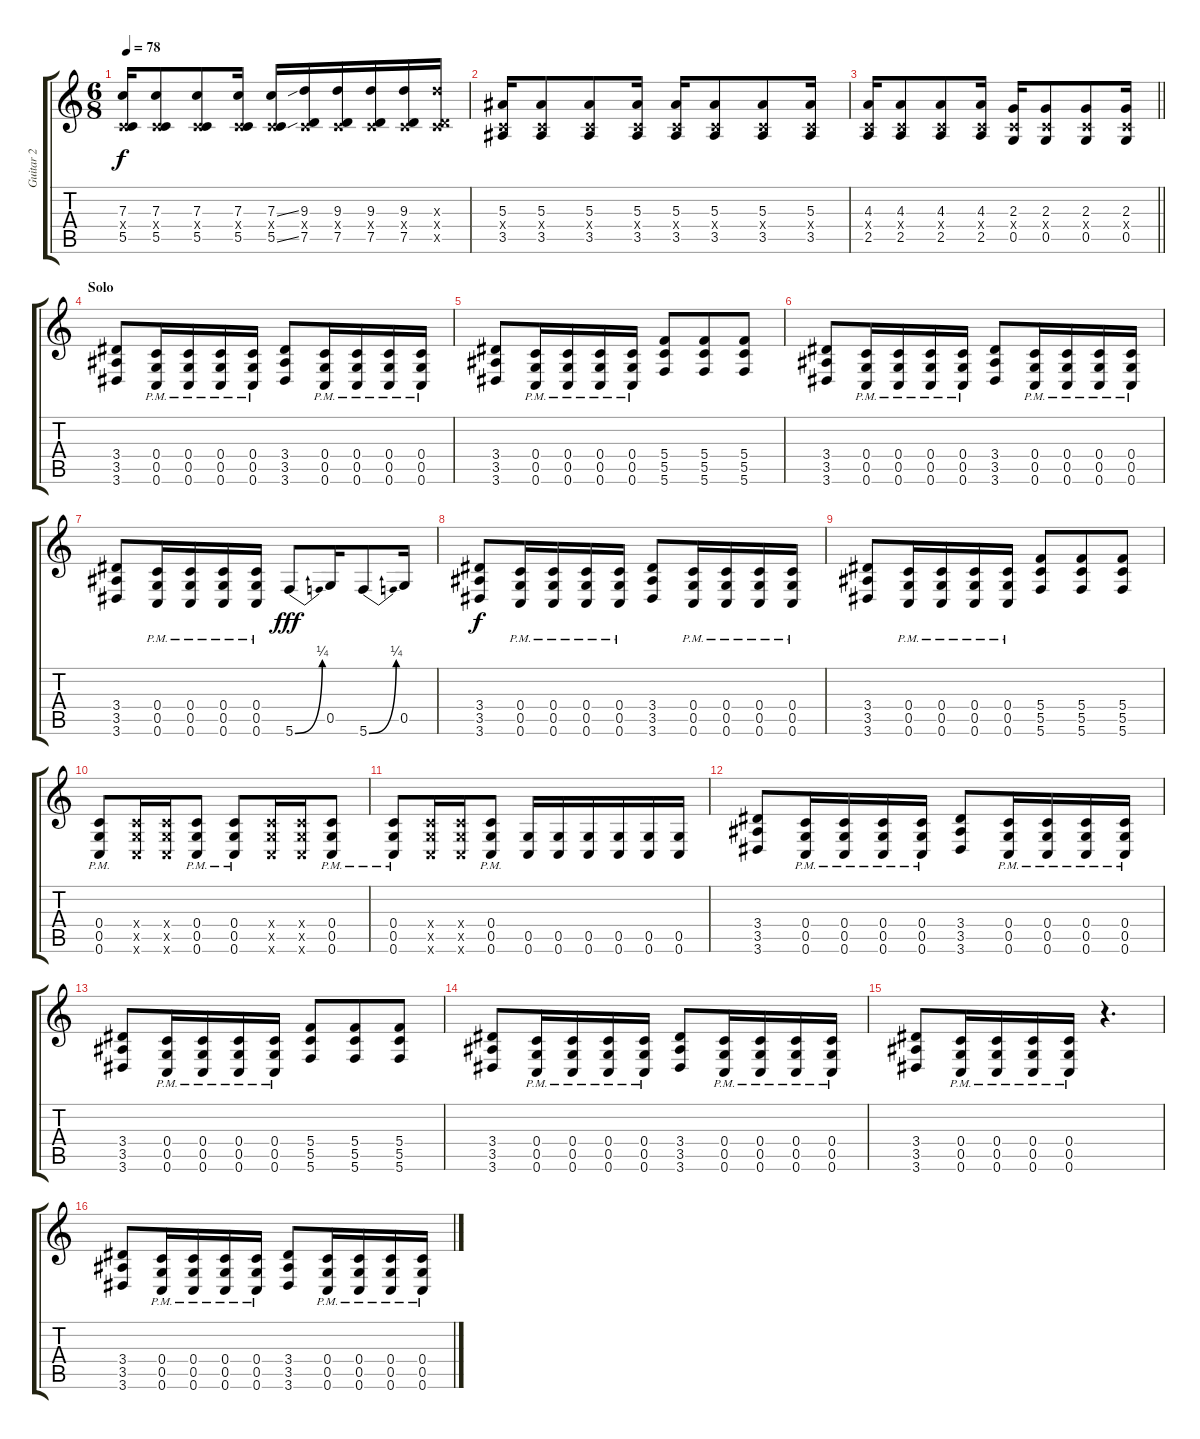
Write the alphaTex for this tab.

\track ("Guitar 2" "Guitar 2") {instrument overdrivenguitar}
\staff {score tabs}
\tuning (D4 A3 F3 C3 G2 C2) {hide}
\ts (6 8)
\tempo 78
\clef g2
\ks c
(7.3 0.4{x} 5.5).16{dy f} (7.3 0.4{x} 5.5).8 (7.3 0.4{x} 5.5).8 (7.3 0.4{x} 5.5).16 (7.3{ss} 0.4{x} 5.5{ss}).16 (9.3 0.4{x} 7.5).16 (9.3 0.4{x} 7.5).16 (9.3 0.4{x} 7.5).16 (9.3 0.4{x} 7.5).16 (9.3{x} 0.4{x} 7.5{x}).16 |
(5.3 0.4{x} 3.5).16 (5.3 0.4{x} 3.5).8 (5.3 0.4{x} 3.5).8 (5.3 0.4{x} 3.5).16 (5.3 0.4{x} 3.5).16 (5.3 0.4{x} 3.5).8 (5.3 0.4{x} 3.5).8 (5.3 0.4{x} 3.5).16 |
\barLineRight lightlight
(4.3 0.4{x} 2.5).16 (4.3 0.4{x} 2.5).8 (4.3 0.4{x} 2.5).8 (4.3 0.4{x} 2.5).16 (2.3 0.4{x} 0.5).16 (2.3 0.4{x} 0.5).8 (2.3 0.4{x} 0.5).8 (2.3 0.4{x} 0.5).16 |
\section ("" "Solo")
(3.4 3.5 3.6).8 (0.4{pm} 0.5{pm} 0.6{pm}).16 (0.4{pm} 0.5{pm} 0.6{pm}).16 (0.4{pm} 0.5{pm} 0.6{pm}).16 (0.4{pm} 0.5{pm} 0.6{pm}).16 (3.4 3.5 3.6).8 (0.4{pm} 0.5{pm} 0.6{pm}).16 (0.4{pm} 0.5{pm} 0.6{pm}).16 (0.4{pm} 0.5{pm} 0.6{pm}).16 (0.4{pm} 0.5{pm} 0.6{pm}).16 |
(3.4 3.5 3.6).8 (0.4{pm} 0.5{pm} 0.6{pm}).16 (0.4{pm} 0.5{pm} 0.6{pm}).16 (0.4{pm} 0.5{pm} 0.6{pm}).16 (0.4{pm} 0.5{pm} 0.6{pm}).16 (5.4 5.5 5.6).8 (5.4 5.5 5.6).8 (5.4 5.5 5.6).8 |
(3.4 3.5 3.6).8 (0.4{pm} 0.5{pm} 0.6{pm}).16 (0.4{pm} 0.5{pm} 0.6{pm}).16 (0.4{pm} 0.5{pm} 0.6{pm}).16 (0.4{pm} 0.5{pm} 0.6{pm}).16 (3.4 3.5 3.6).8 (0.4{pm} 0.5{pm} 0.6{pm}).16 (0.4{pm} 0.5{pm} 0.6{pm}).16 (0.4{pm} 0.5{pm} 0.6{pm}).16 (0.4{pm} 0.5{pm} 0.6{pm}).16 |
(3.4 3.5 3.6).8 (0.4{pm} 0.5{pm} 0.6{pm}).16 (0.4{pm} 0.5{pm} 0.6{pm}).16 (0.4{pm} 0.5{pm} 0.6{pm}).16 (0.4{pm} 0.5{pm} 0.6{pm}).16 5.6{be (bend 0 0 60 1)}.8{dy fff} 0.5.16 5.6{be (bend 0 0 60 1)}.8 0.5.16 |
(3.4 3.5 3.6).8{dy f} (0.4{pm} 0.5{pm} 0.6{pm}).16 (0.4{pm} 0.5{pm} 0.6{pm}).16 (0.4{pm} 0.5{pm} 0.6{pm}).16 (0.4{pm} 0.5{pm} 0.6{pm}).16 (3.4 3.5 3.6).8 (0.4{pm} 0.5{pm} 0.6{pm}).16 (0.4{pm} 0.5{pm} 0.6{pm}).16 (0.4{pm} 0.5{pm} 0.6{pm}).16 (0.4{pm} 0.5{pm} 0.6{pm}).16 |
(3.4 3.5 3.6).8 (0.4{pm} 0.5{pm} 0.6{pm}).16 (0.4{pm} 0.5{pm} 0.6{pm}).16 (0.4{pm} 0.5{pm} 0.6{pm}).16 (0.4{pm} 0.5{pm} 0.6{pm}).16 (5.4 5.5 5.6).8 (5.4 5.5 5.6).8 (5.4 5.5 5.6).8 |
(0.4{pm} 0.5{pm} 0.6{pm}).8 (0.4{x} 0.5{x} 0.6{x}).16 (0.4{x} 0.5{x} 0.6{x}).16 (0.4{pm} 0.5{pm} 0.6{pm}).8 (0.4{pm} 0.5{pm} 0.6{pm}).8 (0.4{x} 0.5{x} 0.6{x}).16 (0.4{x} 0.5{x} 0.6{x}).16 (0.4{pm} 0.5{pm} 0.6{pm}).8 |
(0.4{pm} 0.5{pm} 0.6{pm}).8 (0.4{x} 0.5{x} 0.6{x}).16 (0.4{x} 0.5{x} 0.6{x}).16 (0.4{pm} 0.5{pm} 0.6{pm}).8 (0.5 0.6).16 (0.5 0.6).16 (0.5 0.6).16 (0.5 0.6).16 (0.5 0.6).16 (0.5 0.6).16 |
(3.4 3.5 3.6).8 (0.4{pm} 0.5{pm} 0.6{pm}).16 (0.4{pm} 0.5{pm} 0.6{pm}).16 (0.4{pm} 0.5{pm} 0.6{pm}).16 (0.4{pm} 0.5{pm} 0.6{pm}).16 (3.4 3.5 3.6).8 (0.4{pm} 0.5{pm} 0.6{pm}).16 (0.4{pm} 0.5{pm} 0.6{pm}).16 (0.4{pm} 0.5{pm} 0.6{pm}).16 (0.4{pm} 0.5{pm} 0.6{pm}).16 |
(3.4 3.5 3.6).8 (0.4{pm} 0.5{pm} 0.6{pm}).16 (0.4{pm} 0.5{pm} 0.6{pm}).16 (0.4{pm} 0.5{pm} 0.6{pm}).16 (0.4{pm} 0.5{pm} 0.6{pm}).16 (5.4 5.5 5.6).8 (5.4 5.5 5.6).8 (5.4 5.5 5.6).8 |
(3.4 3.5 3.6).8 (0.4{pm} 0.5{pm} 0.6{pm}).16 (0.4{pm} 0.5{pm} 0.6{pm}).16 (0.4{pm} 0.5{pm} 0.6{pm}).16 (0.4{pm} 0.5{pm} 0.6{pm}).16 (3.4 3.5 3.6).8 (0.4{pm} 0.5{pm} 0.6{pm}).16 (0.4{pm} 0.5{pm} 0.6{pm}).16 (0.4{pm} 0.5{pm} 0.6{pm}).16 (0.4{pm} 0.5{pm} 0.6{pm}).16 |
(3.4 3.5 3.6).8 (0.4{pm} 0.5{pm} 0.6{pm}).16 (0.4{pm} 0.5{pm} 0.6{pm}).16 (0.4{pm} 0.5{pm} 0.6{pm}).16 (0.4{pm} 0.5{pm} 0.6{pm}).16 r.4{d} |
(3.4 3.5 3.6).8 (0.4{pm} 0.5{pm} 0.6{pm}).16 (0.4{pm} 0.5{pm} 0.6{pm}).16 (0.4{pm} 0.5{pm} 0.6{pm}).16 (0.4{pm} 0.5{pm} 0.6{pm}).16 (3.4 3.5 3.6).8 (0.4{pm} 0.5{pm} 0.6{pm}).16 (0.4{pm} 0.5{pm} 0.6{pm}).16 (0.4{pm} 0.5{pm} 0.6{pm}).16 (0.4{pm} 0.5{pm} 0.6{pm}).16
